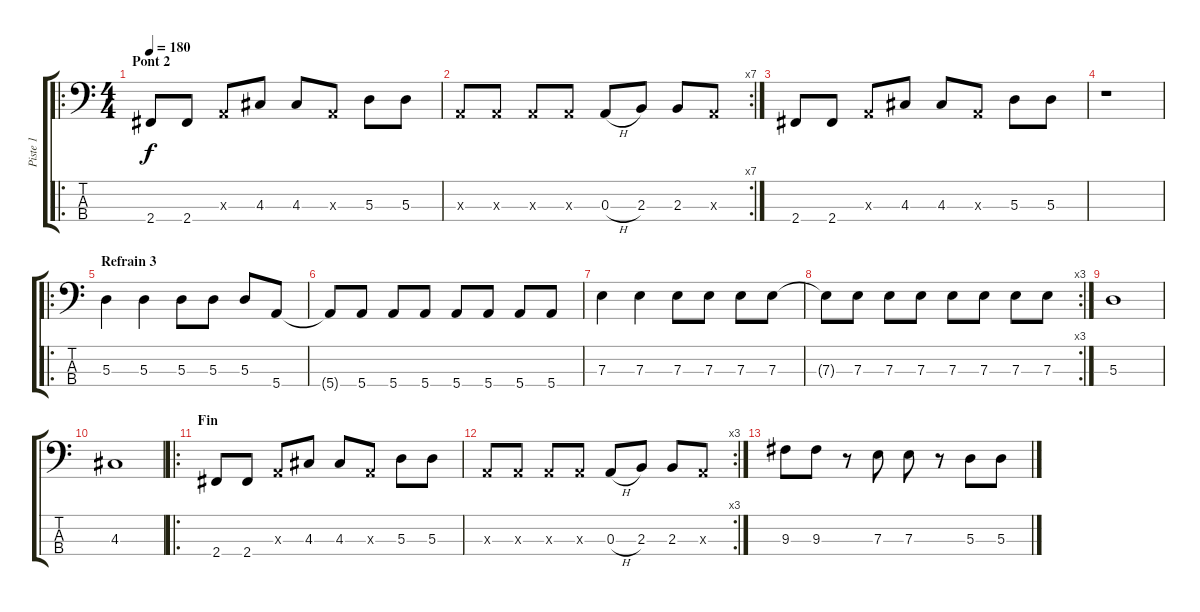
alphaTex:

\track ("Piste 1" "Piste 1") {instrument electricbassfinger}
\staff {score tabs}
\tuning (G2 D2 A1 E1) {hide}
\ro
\ts (4 4)
\section ("" "Pont 2")
\tempo 180
\clef f4
\ks c
2.4.8{dy f} 2.4.8 0.3{x}.8 4.3.8 4.3.8 0.3{x}.8 5.3.8 5.3.8 |
\rc 7
0.3{x}.8 0.3{x}.8 0.3{x}.8 0.3{x}.8 0.3{h}.8 2.3.8 2.3.8 0.3{x}.8 |
2.4.8 2.4.8 0.3{x}.8 4.3.8 4.3.8 0.3{x}.8 5.3.8 5.3.8 |
r.1 |
\ro
\section ("" "Refrain 3")
5.3.4 5.3.4 5.3.8 5.3.8 5.3.8 5.4.8 |
5.4{t}.8 5.4.8 5.4.8 5.4.8 5.4.8 5.4.8 5.4.8 5.4.8 |
7.3.4 7.3.4 7.3.8 7.3.8 7.3.8 7.3.8 |
\rc 3
7.3{t}.8 7.3.8 7.3.8 7.3.8 7.3.8 7.3.8 7.3.8 7.3.8 |
5.3.1 |
4.3.1 |
\ro
\section ("" "Fin")
2.4.8 2.4.8 0.3{x}.8 4.3.8 4.3.8 0.3{x}.8 5.3.8 5.3.8 |
\rc 3
0.3{x}.8 0.3{x}.8 0.3{x}.8 0.3{x}.8 0.3{h}.8 2.3.8 2.3.8 0.3{x}.8 |
9.3.8 9.3.8 r.8 7.3.8 7.3.8 r.8 5.3.8 5.3.8
